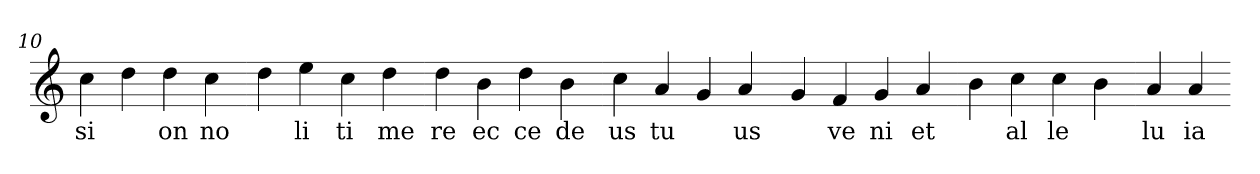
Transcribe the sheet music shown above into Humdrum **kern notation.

**kern	**text
*part1	*part1
*staff1	*staff1
*clefG2	*
=10.	=10.
4cc	si
4dd	.
4dd	on
4cc	no
=20.-	=20.-
4dd	.
4ee	li
4cc	ti
4dd	me
=30.-	=30.-
4dd	re
4b	ec
4dd	ce
4b	de
=40.-	=40.-
4cc	us
4a	tu
4g	.
4a	us
=50.-	=50.-
4g	.
4f	ve
4g	ni
4a	et
=60.-	=60.-
4b	.
4cc	al
4cc	le
4b	.
=70.-	=70.-
4a	lu
4a	ia
=-	=-
*-	*-
